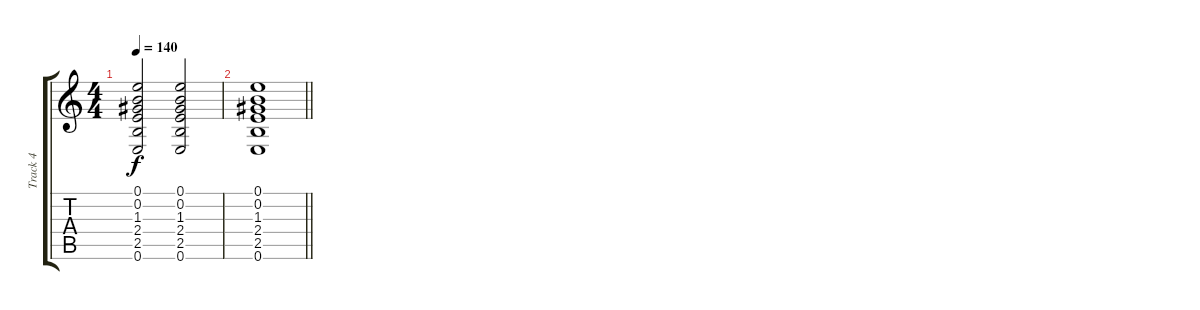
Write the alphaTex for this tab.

\track ("Track 4" "Track 4") {instrument overdrivenguitar}
\staff {score tabs}
\tuning (E4 B3 G3 D3 A2 E2) {hide}
\ts (4 4)
\tempo 140
\clef g2
\ks c
(0.1 0.2 1.3 2.4 2.5 0.6).2{dy f} (0.1 0.2 1.3 2.4 2.5 0.6).2 |
\barLineRight lightlight
(0.1 0.2 1.3 2.4 2.5 0.6).1
